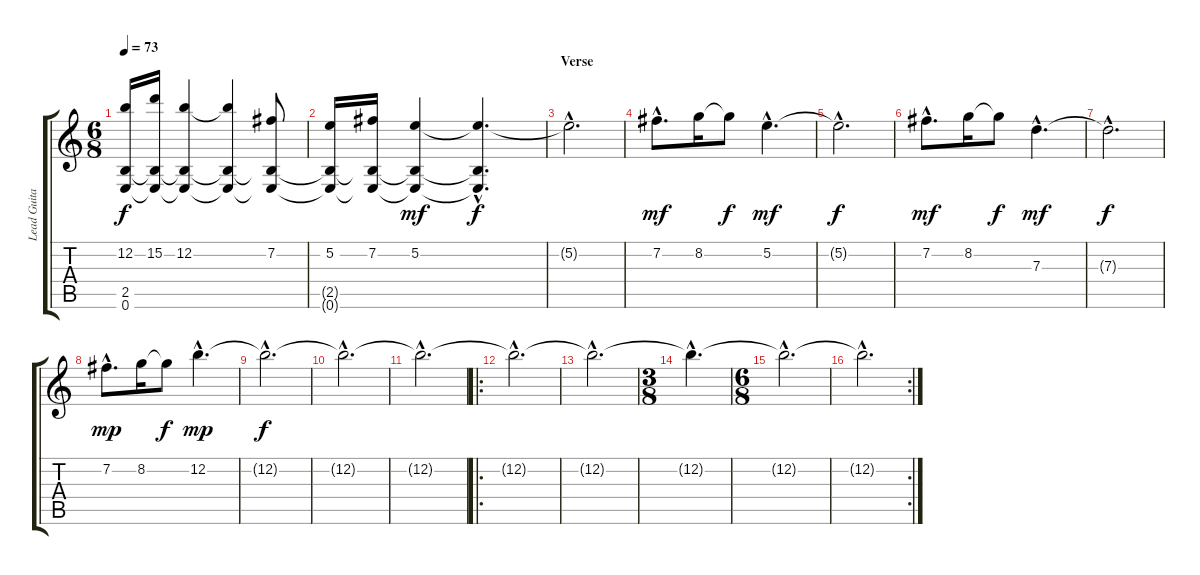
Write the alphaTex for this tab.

\track ("Lead Guitar" "Lead Guita") {instrument electricguitarclean}
\staff {score tabs}
\tuning (E4 B3 G3 D3 A2 E2) {hide}
\ts (6 8)
\tempo 73
\clef g2
\ks c
(12.2 2.5{t} 0.6{t}).16{dy f} (15.2 2.5{t} 0.6{t}).16 (12.2 2.5{t} 0.6{t}).4 (12.2{t} 2.5{t} 0.6{t}).4 (7.2 2.5{t} 0.6{t}).8 |
(5.2 2.5{t} 0.6{t}).16 (7.2 2.5{t} 0.6{t}).16 (5.2 2.5{t} 0.6{t}).4{dy mf} (5.2{hac t} 2.5{hac t} 0.6{hac t}).4{d dy f} |
\section ("" "Verse")
5.2{hac t}.2{d} |
7.2{hac}.8{d dy mf} 8.2.16 8.2{t}.8{dy f} 5.2{hac}.4{d dy mf} |
5.2{hac t}.2{d dy f} |
7.2{hac}.8{d dy mf} 8.2.16 8.2{t}.8{dy f} 7.3{hac}.4{d dy mf} |
7.3{hac t}.2{d dy f} |
7.2{hac}.8{d dy mp} 8.2.16 8.2{t}.8{dy f} 12.2{hac}.4{d dy mp} |
12.2{hac t}.2{d dy f} |
12.2{hac t}.2{d} |
12.2{hac t}.2{d} |
\ro
12.2{hac t}.2{d volume 10} |
12.2{hac t}.2{d} |
\ts (3 8)
12.2{hac t}.4{d volume 7} |
\ts (6 8)
12.2{hac t}.2{d} |
\rc 2
12.2{hac t}.2{d}
